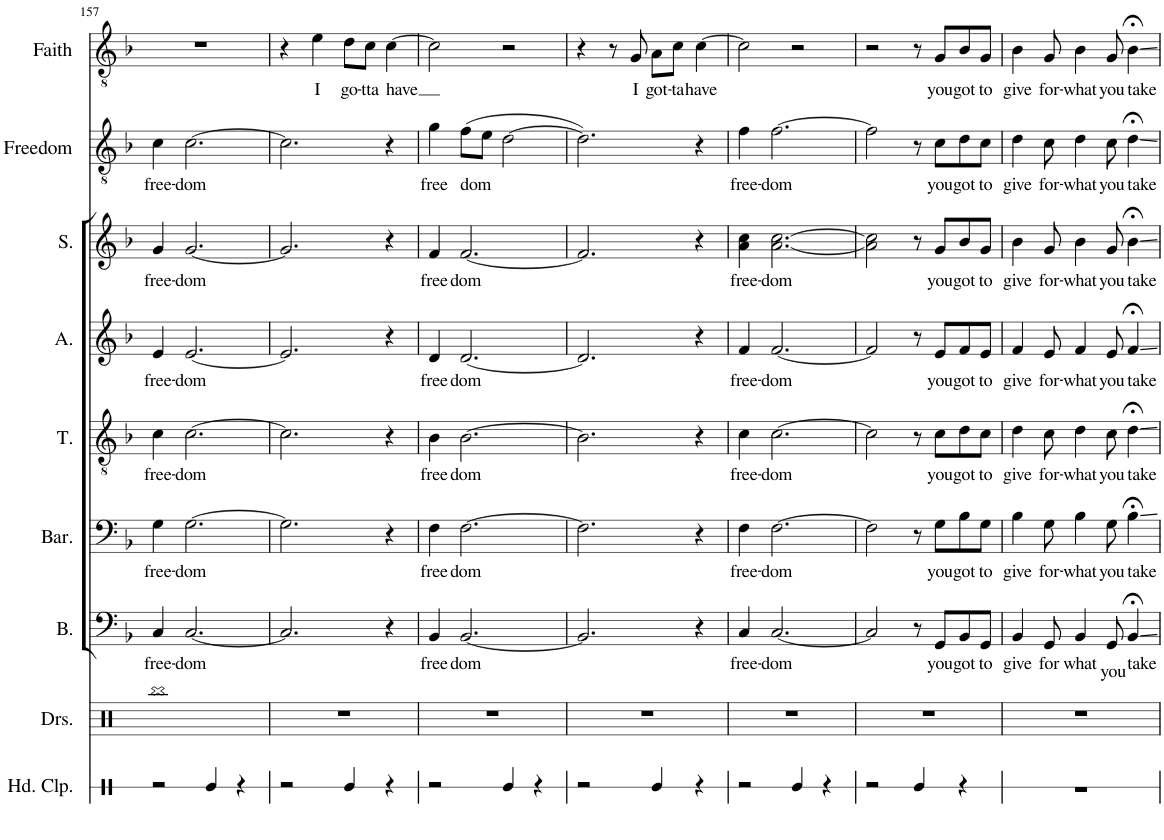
**kern	**text	**kern	**text	**kern	**text	**kern	**text	**kern	**text	**kern	**text	**kern	**text
*part7	*part7	*part6	*part6	*part5	*part5	*part4	*part4	*part3	*part3	*part2	*part2	*part1	*part1
*staff7	*staff7	*staff6	*staff6	*staff5	*staff5	*staff4	*staff4	*staff3	*staff3	*staff2	*staff2	*staff1	*staff1
*I"Bass	*	*I"Baritone	*	*I"Tenor	*	*I"Alto	*	*I"Soprano	*	*I"Freedom Solo	*	*I"Faith Solo	*
*I'B.	*	*I'Bar.	*	*I'T.	*	*I'A.	*	*I'S.	*	*I'Freedom	*	*I'Faith	*
!!LO:PB:g=z
*clefF4	*	*clefF4	*	*clefGv2	*	*clefG2	*	*clefG2	*	*clefGv2	*	*clefGv2	*
*k[b-]	*	*k[b-]	*	*k[b-]	*	*k[b-]	*	*k[b-]	*	*k[b-]	*	*k[b-]	*
*M2/2	*	*M2/2	*	*M2/2	*	*M2/2	*	*M2/2	*	*M2/2	*	*M2/2	*
*met(c|)	*	*met(c|)	*	*met(c|)	*	*met(c|)	*	*met(c|)	*	*met(c|)	*	*met(c|)	*
=157	=157	=157	=157	=157	=157	=157	=157	=157	=157	=157	=157	=157	=157
!	!LO:LY:b	!	!LO:LY:b	!	!LO:LY:b	!	!LO:LY:b	!	!LO:LY:b	!	!LO:LY:b	!	!
4C/	free-	4G\	free-	4c\	free-	4e/	free-	4g/	free-	4c\	free-	1r	.
!	!LO:LY:b	!	!LO:LY:b	!	!LO:LY:b	!	!LO:LY:b	!	!LO:LY:b	!	!LO:LY:b	!	!
[2.C/	-dom	[2.G\	-dom	[2.c\	-dom	[2.e/	-dom	[2.g/	-dom	[2.c\	-dom	.	.
=158	=158	=158	=158	=158	=158	=158	=158	=158	=158	=158	=158	=158	=158
2.C/]	.	2.G\]	.	2.c\]	.	2.e/]	.	2.g/]	.	2.c\]	.	4r	.
!	!	!	!	!	!	!	!	!	!	!	!	!	!LO:LY:b
.	.	.	.	.	.	.	.	.	.	.	.	4e\	I
!	!	!	!	!	!	!	!	!	!	!	!	!	!LO:LY:b
.	.	.	.	.	.	.	.	.	.	.	.	8d\L	go-
!	!	!	!	!	!	!	!	!	!	!	!	!	!LO:LY:b
.	.	.	.	.	.	.	.	.	.	.	.	8c\J	-tta
!	!	!	!	!	!	!	!	!	!	!	!	!	!LO:LY:b
4r	.	4r	.	4r	.	4r	.	4r	.	4r	.	[4c\	have
=159	=159	=159	=159	=159	=159	=159	=159	=159	=159	=159	=159	=159	=159
!	!LO:LY:b	!	!LO:LY:b	!	!LO:LY:b	!	!LO:LY:b	!	!LO:LY:b	!	!LO:LY:b	!	!
4BB-/	free	4F\	free	4B-\	free	4d/	free	4f/	free	4g\	free	2c\]	.
!	!LO:LY:b	!	!LO:LY:b	!	!LO:LY:b	!	!LO:LY:b	!	!LO:LY:b	!	!LO:LY:b	!	!
[2.BB-/	dom	[2.F\	dom	[2.B-\	dom	[2.d/	dom	[2.f/	dom	(8f\L	dom	.	.
.	.	.	.	.	.	.	.	.	.	8e\J	.	.	.
.	.	.	.	.	.	.	.	.	.	[2d\	.	2r	.
=160	=160	=160	=160	=160	=160	=160	=160	=160	=160	=160	=160	=160	=160
2.BB-/]	.	2.F\]	.	2.B-\]	.	2.d/]	.	2.f/]	.	2.d\])	.	4r	.
.	.	.	.	.	.	.	.	.	.	.	.	8r	.
!	!	!	!	!	!	!	!	!	!	!	!	!	!LO:LY:b
.	.	.	.	.	.	.	.	.	.	.	.	8G/	I
!	!	!	!	!	!	!	!	!	!	!	!	!	!LO:LY:b
.	.	.	.	.	.	.	.	.	.	.	.	8A\L	got-
!	!	!	!	!	!	!	!	!	!	!	!	!	!LO:LY:b
.	.	.	.	.	.	.	.	.	.	.	.	8c\J	-ta
!	!	!	!	!	!	!	!	!	!	!	!	!	!LO:LY:b
4r	.	4r	.	4r	.	4r	.	4r	.	4r	.	[4c\	have
=161	=161	=161	=161	=161	=161	=161	=161	=161	=161	=161	=161	=161	=161
!	!LO:LY:b	!	!LO:LY:b	!	!LO:LY:b	!	!LO:LY:b	!	!LO:LY:b	!	!LO:LY:b	!	!
4C/	free-	4F\	free-	4c\	free-	4f/	free-	4a\ 4cc\	free-	4f\	free-	2c\]	.
!	!LO:LY:b	!	!LO:LY:b	!	!LO:LY:b	!	!LO:LY:b	!	!LO:LY:b	!	!LO:LY:b	!	!
[2.C/	-dom	[2.F\	-dom	[2.c\	-dom	[2.f/	-dom	[2.a\ [2.cc\	-dom	[2.f\	-dom	.	.
.	.	.	.	.	.	.	.	.	.	.	.	2r	.
=162	=162	=162	=162	=162	=162	=162	=162	=162	=162	=162	=162	=162	=162
2C/]	.	2F\]	.	2c\]	.	2f/]	.	2a\] 2cc\]	.	2f\]	.	2r	.
8r	.	8r	.	8r	.	8r	.	8r	.	8r	.	8r	.
!	!LO:LY:b	!	!LO:LY:b	!	!LO:LY:b	!	!LO:LY:b	!	!LO:LY:b	!	!LO:LY:b	!	!LO:LY:b
8GG/L	you	8G\L	you	8c\L	you	8e/L	you	8g/L	you	8c\L	you	8G/L	you
!	!LO:LY:b	!	!LO:LY:b	!	!LO:LY:b	!	!LO:LY:b	!	!LO:LY:b	!	!LO:LY:b	!	!LO:LY:b
8BB-/	got	8B-\	got	8d\	got	8f/	got	8b-/	got	8d\	got	8B-/	got
!	!LO:LY:b	!	!LO:LY:b	!	!LO:LY:b	!	!LO:LY:b	!	!LO:LY:b	!	!LO:LY:b	!	!LO:LY:b
8GG/J	to	8G\J	to	8c\J	to	8e/J	to	8g/J	to	8c\J	to	8G/J	to
=163	=163	=163	=163	=163	=163	=163	=163	=163	=163	=163	=163	=163	=163
!	!LO:LY:b	!	!LO:LY:b	!	!LO:LY:b	!	!LO:LY:b	!	!LO:LY:b	!	!LO:LY:b	!	!LO:LY:b
4BB-/	give	4B-\	give	4d\	give	4f/	give	4b-\	give	4d\	give	4B-\	give
!	!LO:LY:b	!	!LO:LY:b	!	!LO:LY:b	!	!LO:LY:b	!	!LO:LY:b	!	!LO:LY:b	!	!LO:LY:b
8GG/	for	8G\	for-	8c\	for-	8e/	for-	8g/	for-	8c\	for-	8G/	for-
!	!LO:LY:b	!	!LO:LY:b	!	!LO:LY:b	!	!LO:LY:b	!	!LO:LY:b	!	!LO:LY:b	!	!LO:LY:b
4BB-/	what	4B-\	-what	4d\	-what	4f/	-what	4b-\	-what	4d\	-what	4B-\	-what
!	!LO:LY:b	!	!LO:LY:b	!	!LO:LY:b	!	!LO:LY:b	!	!LO:LY:b	!	!LO:LY:b	!	!LO:LY:b
8GG/	you	8G\	you	8c\	you	8e/	you	8g/	you	8c\	you	8G/	you
!	!LO:LY:b	!	!LO:LY:b	!	!LO:LY:b	!	!LO:LY:b	!	!LO:LY:b	!	!LO:LY:b	!	!LO:LY:b
4BB-;</	take	4B-;<\	take	4d;<\	take	4f;</	take	4b-;<\	take	4d;<\	take	4B-;<\	take
=	=	=	=	=	=	=	=	=	=	=	=	=	=
*-	*-	*-	*-	*-	*-	*-	*-	*-	*-	*-	*-	*-	*-
